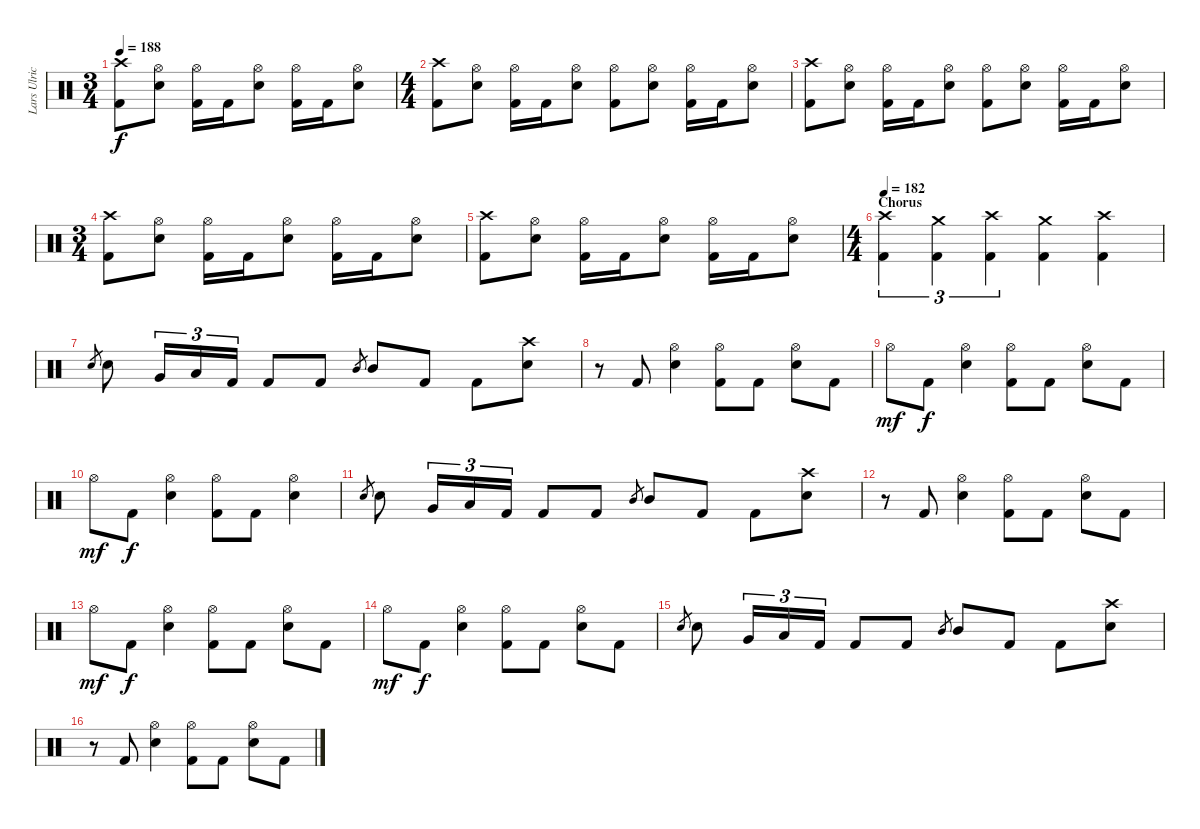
\track ("Lars Ulrich (Drums)" "Lars Ulric") {instrument percussion}
\staff {score}
\articulation defaults
\ts (3 4)
\tempo 188
\clef neutral
\ks c
("Crash high (hit)" "Kick (hit) 2").8{dy f} ("Hi-Hat (open)" "Snare (hit) 2").8 ("Hi-Hat (open)" "Kick (hit) 2").16 "Kick (hit) 2".16 ("Hi-Hat (open)" "Snare (hit) 2").8 ("Hi-Hat (open)" "Kick (hit) 2").16 "Kick (hit) 2".16 ("Hi-Hat (open)" "Snare (hit) 2").8 |
\ts (4 4)
("Crash high (hit)" "Kick (hit) 2").8 ("Hi-Hat (open)" "Snare (hit) 2").8 ("Hi-Hat (open)" "Kick (hit) 2").16 "Kick (hit) 2".16 ("Hi-Hat (open)" "Snare (hit) 2").8 ("Hi-Hat (open)" "Kick (hit) 2").8 ("Hi-Hat (open)" "Snare (hit) 2").8 ("Hi-Hat (open)" "Kick (hit) 2").16 "Kick (hit) 2".16 ("Hi-Hat (open)" "Snare (hit) 2").8 |
("Crash high (hit)" "Kick (hit) 2").8 ("Hi-Hat (open)" "Snare (hit) 2").8 ("Hi-Hat (open)" "Kick (hit) 2").16 "Kick (hit) 2".16 ("Hi-Hat (open)" "Snare (hit) 2").8 ("Hi-Hat (open)" "Kick (hit) 2").8 ("Hi-Hat (open)" "Snare (hit) 2").8 ("Hi-Hat (open)" "Kick (hit) 2").16 "Kick (hit) 2".16 ("Hi-Hat (open)" "Snare (hit) 2").8 |
\ts (3 4)
("Crash high (hit)" "Kick (hit) 2").8 ("Hi-Hat (open)" "Snare (hit) 2").8 ("Hi-Hat (open)" "Kick (hit) 2").16 "Kick (hit) 2".16 ("Hi-Hat (open)" "Snare (hit) 2").8 ("Hi-Hat (open)" "Kick (hit) 2").16 "Kick (hit) 2".16 ("Hi-Hat (open)" "Snare (hit) 2").8 |
("Crash high (hit)" "Kick (hit) 2").8 ("Hi-Hat (open)" "Snare (hit) 2").8 ("Hi-Hat (open)" "Kick (hit) 2").16 "Kick (hit) 2".16 ("Hi-Hat (open)" "Snare (hit) 2").8 ("Hi-Hat (open)" "Kick (hit) 2").16 "Kick (hit) 2".16 ("Hi-Hat (open)" "Snare (hit) 2").8 |
\ts (4 4)
\section ("" "Chorus")
\tempo 182
("Crash high (hit)" "Kick (hit) 2").4{tu (3 2)} ("Crash medium (hit)" "Kick (hit) 2").4{tu (3 2)} ("Crash high (hit)" "Kick (hit) 2").4{tu (3 2)} ("Crash medium (hit)" "Kick (hit) 2").4 ("Crash high (hit)" "Kick (hit) 2").4 |
"Snare (hit) 2".8{gr} "Snare (hit) 2".8 "Very Low Tom (hit)".16{tu (3 2)} "Low Tom (hit)".16{tu (3 2)} "Kick (hit) 2".16{tu (3 2)} "Kick (hit) 2".8 "Kick (hit) 2".8 "Mid Tom (hit)".8{gr} "Mid Tom (hit)".8 "Kick (hit) 2".8 "Kick (hit) 2".8 ("Crash high (hit)" "Snare (hit) 2").8 |
r.8 "Kick (hit) 2".8 ("Hi-Hat (open)" "Snare (hit) 2").4 ("Hi-Hat (open)" "Kick (hit) 2").8 "Kick (hit) 2".8 ("Hi-Hat (open)" "Snare (hit) 2").8 "Kick (hit) 2".8 |
"Hi-Hat (open)".8{dy mf} "Kick (hit) 2".8{dy f} ("Hi-Hat (open)" "Snare (hit) 2").4 ("Hi-Hat (open)" "Kick (hit) 2").8 "Kick (hit) 2".8 ("Hi-Hat (open)" "Snare (hit) 2").8 "Kick (hit) 2".8 |
"Hi-Hat (open)".8{dy mf} "Kick (hit) 2".8{dy f} ("Hi-Hat (open)" "Snare (hit) 2").4 ("Hi-Hat (open)" "Kick (hit) 2").8 "Kick (hit) 2".8 ("Hi-Hat (open)" "Snare (hit) 2").4 |
"Snare (hit) 2".8{gr} "Snare (hit) 2".8 "Very Low Tom (hit)".16{tu (3 2)} "Low Tom (hit)".16{tu (3 2)} "Kick (hit) 2".16{tu (3 2)} "Kick (hit) 2".8 "Kick (hit) 2".8 "Mid Tom (hit)".8{gr} "Mid Tom (hit)".8 "Kick (hit) 2".8 "Kick (hit) 2".8 ("Crash high (hit)" "Snare (hit) 2").8 |
r.8 "Kick (hit) 2".8 ("Hi-Hat (open)" "Snare (hit) 2").4 ("Hi-Hat (open)" "Kick (hit) 2").8 "Kick (hit) 2".8 ("Hi-Hat (open)" "Snare (hit) 2").8 "Kick (hit) 2".8 |
"Hi-Hat (open)".8{dy mf} "Kick (hit) 2".8{dy f} ("Hi-Hat (open)" "Snare (hit) 2").4 ("Hi-Hat (open)" "Kick (hit) 2").8 "Kick (hit) 2".8 ("Hi-Hat (open)" "Snare (hit) 2").8 "Kick (hit) 2".8 |
"Hi-Hat (open)".8{dy mf} "Kick (hit) 2".8{dy f} ("Hi-Hat (open)" "Snare (hit) 2").4 ("Hi-Hat (open)" "Kick (hit) 2").8 "Kick (hit) 2".8 ("Hi-Hat (open)" "Snare (hit) 2").8 "Kick (hit) 2".8 |
"Snare (hit) 2".8{gr} "Snare (hit) 2".8 "Very Low Tom (hit)".16{tu (3 2)} "Low Tom (hit)".16{tu (3 2)} "Kick (hit) 2".16{tu (3 2)} "Kick (hit) 2".8 "Kick (hit) 2".8 "Mid Tom (hit)".8{gr} "Mid Tom (hit)".8 "Kick (hit) 2".8 "Kick (hit) 2".8 ("Crash high (hit)" "Snare (hit) 2").8 |
r.8 "Kick (hit) 2".8 ("Hi-Hat (open)" "Snare (hit) 2").4 ("Hi-Hat (open)" "Kick (hit) 2").8 "Kick (hit) 2".8 ("Hi-Hat (open)" "Snare (hit) 2").8 "Kick (hit) 2".8
